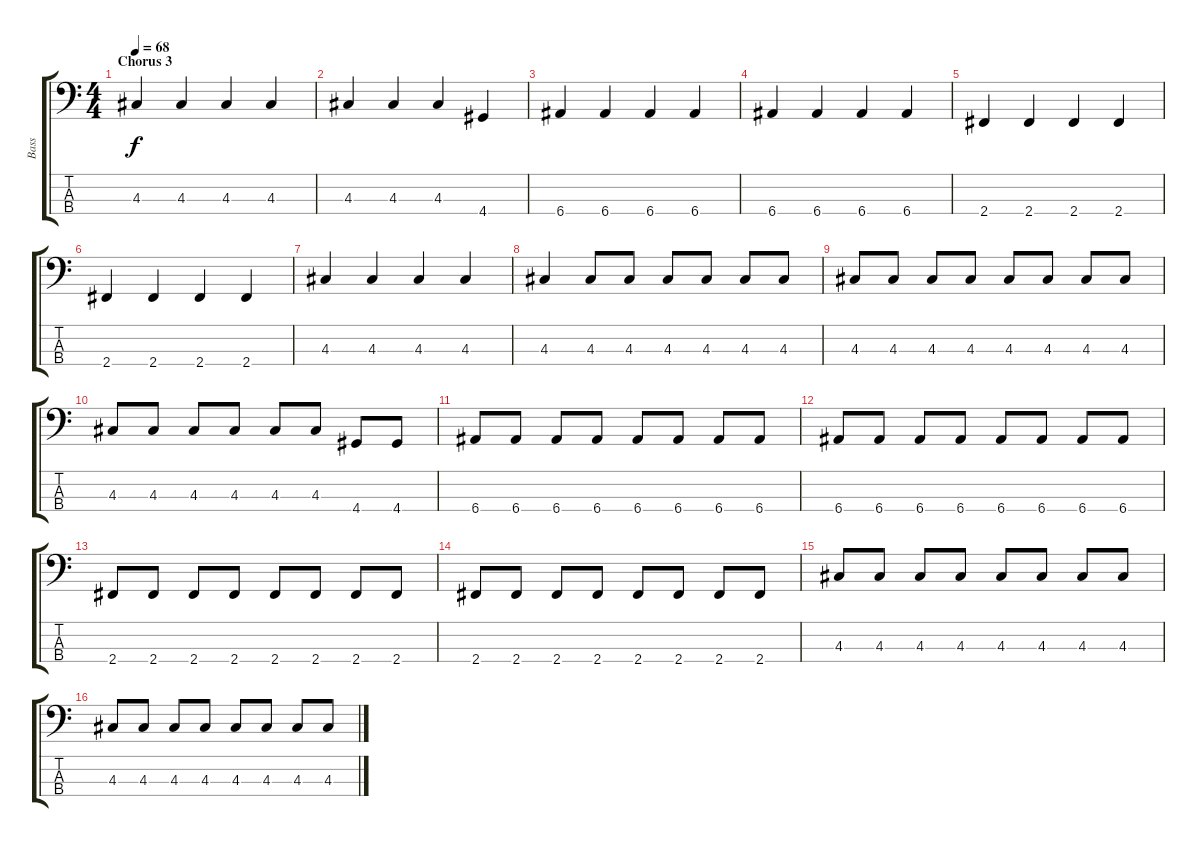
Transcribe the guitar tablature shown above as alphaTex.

\track ("Bass" "Bass") {instrument electricbassfinger}
\staff {score tabs}
\tuning (G2 D2 A1 E1) {hide}
\ts (4 4)
\section ("" "Chorus 3")
\tempo 68
\clef f4
\ks c
4.3.4{dy f volume 16} 4.3.4 4.3.4 4.3.4 |
4.3.4 4.3.4 4.3.4 4.4.4 |
6.4.4 6.4.4 6.4.4 6.4.4 |
6.4.4 6.4.4 6.4.4 6.4.4 |
2.4.4 2.4.4 2.4.4 2.4.4 |
2.4.4 2.4.4 2.4.4 2.4.4 |
4.3.4 4.3.4 4.3.4 4.3.4 |
4.3.4 4.3.8 4.3.8 4.3.8 4.3.8 4.3.8 4.3.8 |
4.3.8 4.3.8 4.3.8 4.3.8 4.3.8 4.3.8 4.3.8 4.3.8 |
4.3.8 4.3.8 4.3.8 4.3.8 4.3.8 4.3.8 4.4.8 4.4.8 |
6.4.8 6.4.8 6.4.8 6.4.8 6.4.8 6.4.8 6.4.8 6.4.8 |
6.4.8 6.4.8 6.4.8 6.4.8 6.4.8 6.4.8 6.4.8 6.4.8 |
2.4.8 2.4.8 2.4.8 2.4.8 2.4.8 2.4.8 2.4.8 2.4.8 |
2.4.8 2.4.8 2.4.8 2.4.8 2.4.8 2.4.8 2.4.8 2.4.8 |
4.3.8 4.3.8 4.3.8 4.3.8 4.3.8 4.3.8 4.3.8 4.3.8 |
4.3.8 4.3.8 4.3.8 4.3.8 4.3.8 4.3.8 4.3.8 4.3.8
